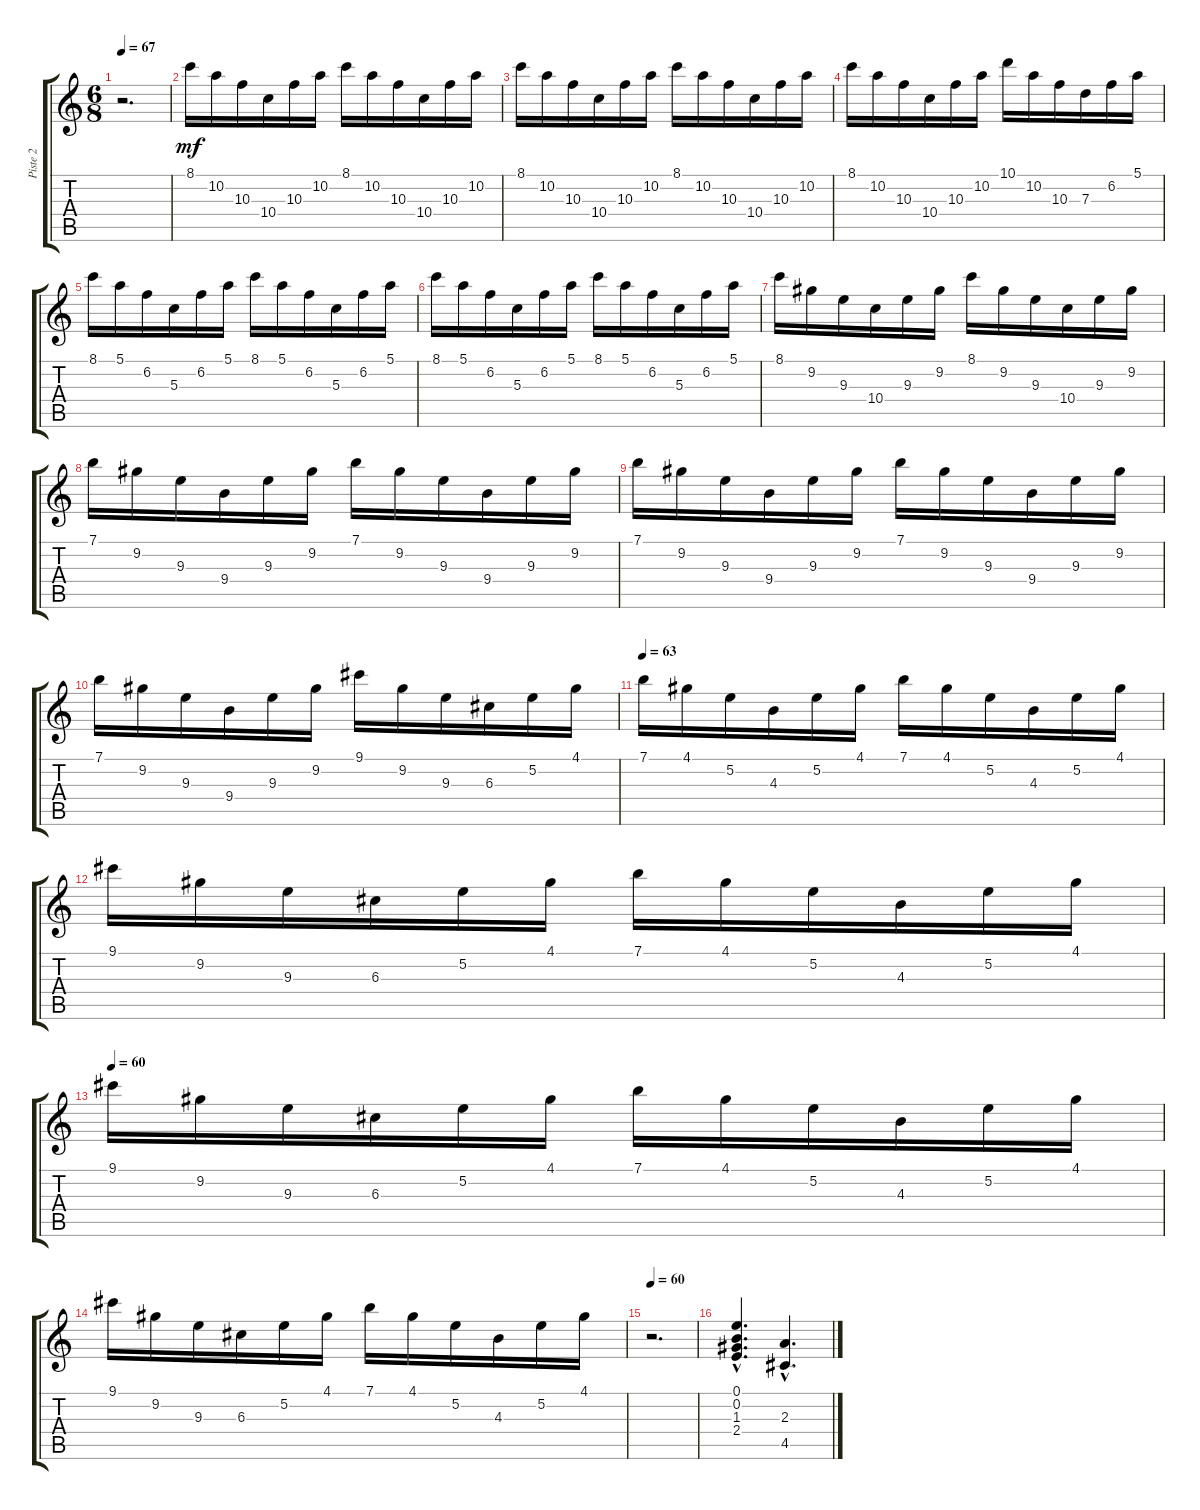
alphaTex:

\track ("Piste 2" "Piste 2") {instrument acousticguitarnylon}
\staff {score tabs}
\tuning (E4 B3 G3 D3 A2 E2) {hide}
\ts (6 8)
\tempo 67
\clef g2
\ks c
r.2{d dy f} |
8.1.16{dy mf} 10.2.16 10.3.16 10.4.16 10.3.16 10.2.16 8.1.16 10.2.16 10.3.16 10.4.16 10.3.16 10.2.16 |
8.1.16 10.2.16 10.3.16 10.4.16 10.3.16 10.2.16 8.1.16 10.2.16 10.3.16 10.4.16 10.3.16 10.2.16 |
8.1.16 10.2.16 10.3.16 10.4.16 10.3.16 10.2.16 10.1.16 10.2.16 10.3.16 7.3.16 6.2.16 5.1.16 |
8.1.16 5.1.16 6.2.16 5.3.16 6.2.16 5.1.16 8.1.16 5.1.16 6.2.16 5.3.16 6.2.16 5.1.16 |
8.1.16 5.1.16 6.2.16 5.3.16 6.2.16 5.1.16 8.1.16 5.1.16 6.2.16 5.3.16 6.2.16 5.1.16 |
8.1.16 9.2.16 9.3.16 10.4.16 9.3.16 9.2.16 8.1.16 9.2.16 9.3.16 10.4.16 9.3.16 9.2.16 |
7.1.16 9.2.16 9.3.16 9.4.16 9.3.16 9.2.16 7.1.16 9.2.16 9.3.16 9.4.16 9.3.16 9.2.16 |
7.1.16 9.2.16 9.3.16 9.4.16 9.3.16 9.2.16 7.1.16 9.2.16 9.3.16 9.4.16 9.3.16 9.2.16 |
7.1.16 9.2.16 9.3.16 9.4.16 9.3.16 9.2.16 9.1.16 9.2.16 9.3.16 6.3.16 5.2.16 4.1.16 |
\tempo 63
7.1.16 4.1.16 5.2.16 4.3.16 5.2.16 4.1.16 7.1.16 4.1.16 5.2.16 4.3.16 5.2.16 4.1.16 |
9.1.16 9.2.16 9.3.16 6.3.16 5.2.16 4.1.16 7.1.16 4.1.16 5.2.16 4.3.16 5.2.16 4.1.16 |
\tempo 60
9.1.16 9.2.16 9.3.16 6.3.16 5.2.16 4.1.16 7.1.16 4.1.16 5.2.16 4.3.16 5.2.16 4.1.16 |
9.1.16 9.2.16 9.3.16 6.3.16 5.2.16 4.1.16 7.1.16 4.1.16 5.2.16 4.3.16 5.2.16 4.1.16 |
\tempo 60
r.2{d} |
(0.1{hac} 0.2{hac} 1.3{hac} 2.4{hac}).4{d} (2.3{hac} 4.5{hac}).4{d}
